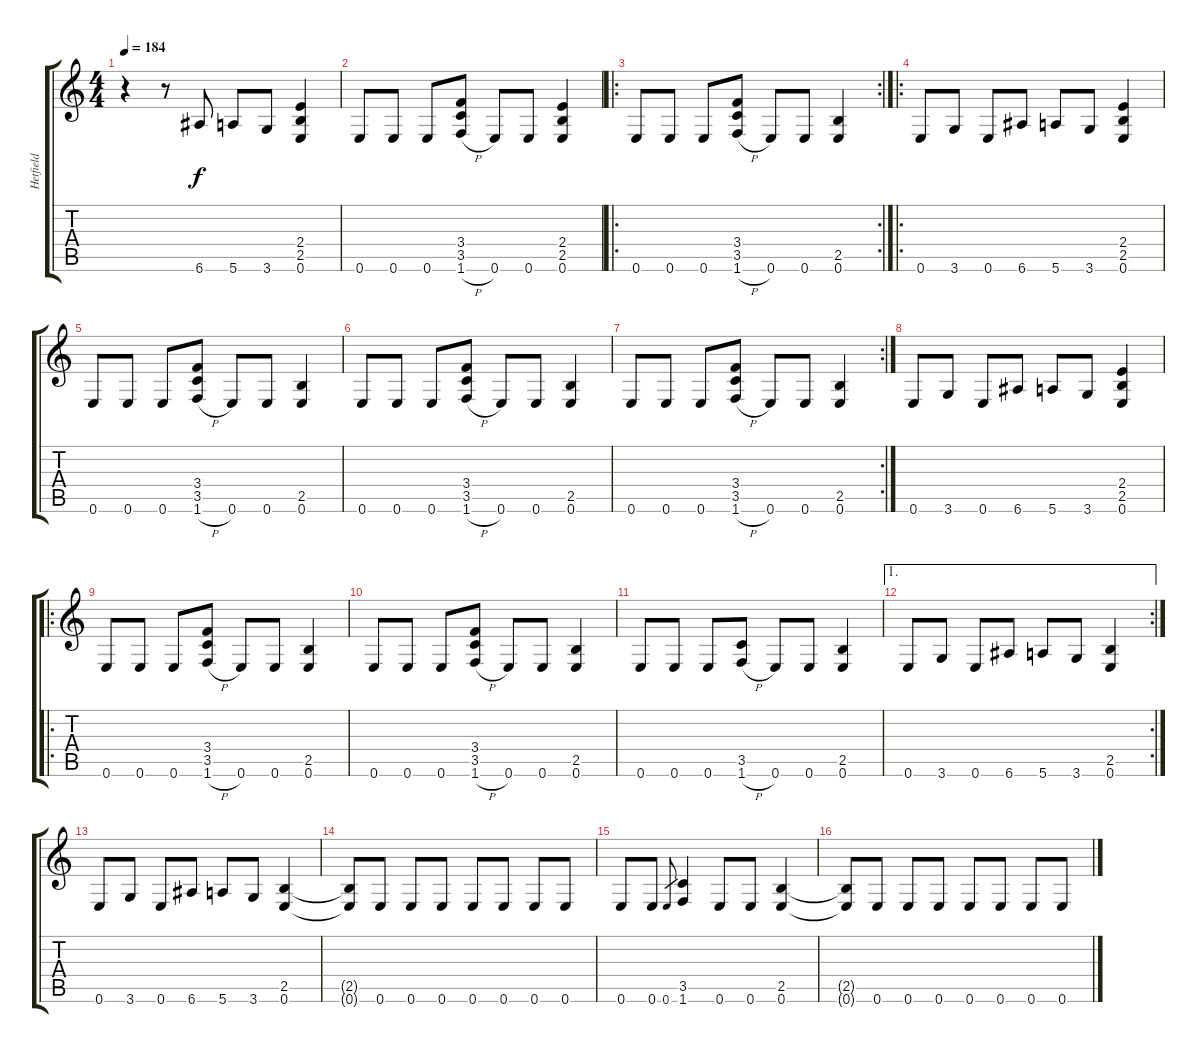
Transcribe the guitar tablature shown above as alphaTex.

\track ("Hetfield" "Hetfield") {instrument distortionguitar}
\staff {score tabs}
\tuning (E4 B3 G3 D3 A2 E2) {hide}
\ts (4 4)
\tempo 184
\clef g2
\ks c
r.4{txt "" dy f instrument distortionguitar} r.8 6.6.8 5.6.8 3.6.8 (2.4 2.5 0.6).4 |
0.6.8 0.6.8 0.6.8 (3.4 3.5 1.6{h}).8 0.6.8 0.6.8 (2.4 2.5 0.6).4 |
\ro
\rc 2
0.6.8 0.6.8 0.6.8 (3.4 3.5 1.6{h}).8 0.6.8 0.6.8 (2.5 0.6).4 |
\ro
0.6.8 3.6.8 0.6.8 6.6.8 5.6.8 3.6.8 (2.4 2.5 0.6).4 |
\section ("" "")
0.6.8 0.6.8 0.6.8 (3.4 3.5 1.6{h}).8 0.6.8 0.6.8 (2.5 0.6).4 |
0.6.8 0.6.8 0.6.8 (3.4 3.5 1.6{h}).8 0.6.8 0.6.8 (2.5 0.6).4 |
\rc 2
0.6.8 0.6.8 0.6.8 (3.4 3.5 1.6{h}).8 0.6.8 0.6.8 (2.5 0.6).4 |
0.6.8 3.6.8 0.6.8 6.6.8 5.6.8 3.6.8 (2.4 2.5 0.6).4 |
\ro
\section ("" "")
0.6.8 0.6.8 0.6.8 (3.4 3.5 1.6{h}).8 0.6.8 0.6.8 (2.5 0.6).4 |
\section ("" "")
0.6.8 0.6.8 0.6.8 (3.4 3.5 1.6{h}).8 0.6.8 0.6.8 (2.5 0.6).4 |
0.6.8 0.6.8 0.6.8 (3.5 1.6{h}).8 0.6.8 0.6.8 (2.5 0.6).4 |
\ae 1
\rc 2
0.6.8 3.6.8 0.6.8 6.6.8 5.6.8 3.6.8 (2.5 0.6).4 |
0.6.8 3.6.8 0.6.8 6.6.8 5.6.8 3.6.8 (2.5 0.6).4 |
(2.5{t} 0.6{t}).8 0.6.8 0.6.8 0.6.8 0.6.8 0.6.8 0.6.8 0.6.8 |
0.6.8 0.6.8 0.6.8{gr} (3.5 1.6).4 0.6.8 0.6.8 (2.5 0.6).4 |
(2.5{t} 0.6{t}).8 0.6.8 0.6.8 0.6.8 0.6.8 0.6.8 0.6.8 0.6.8
